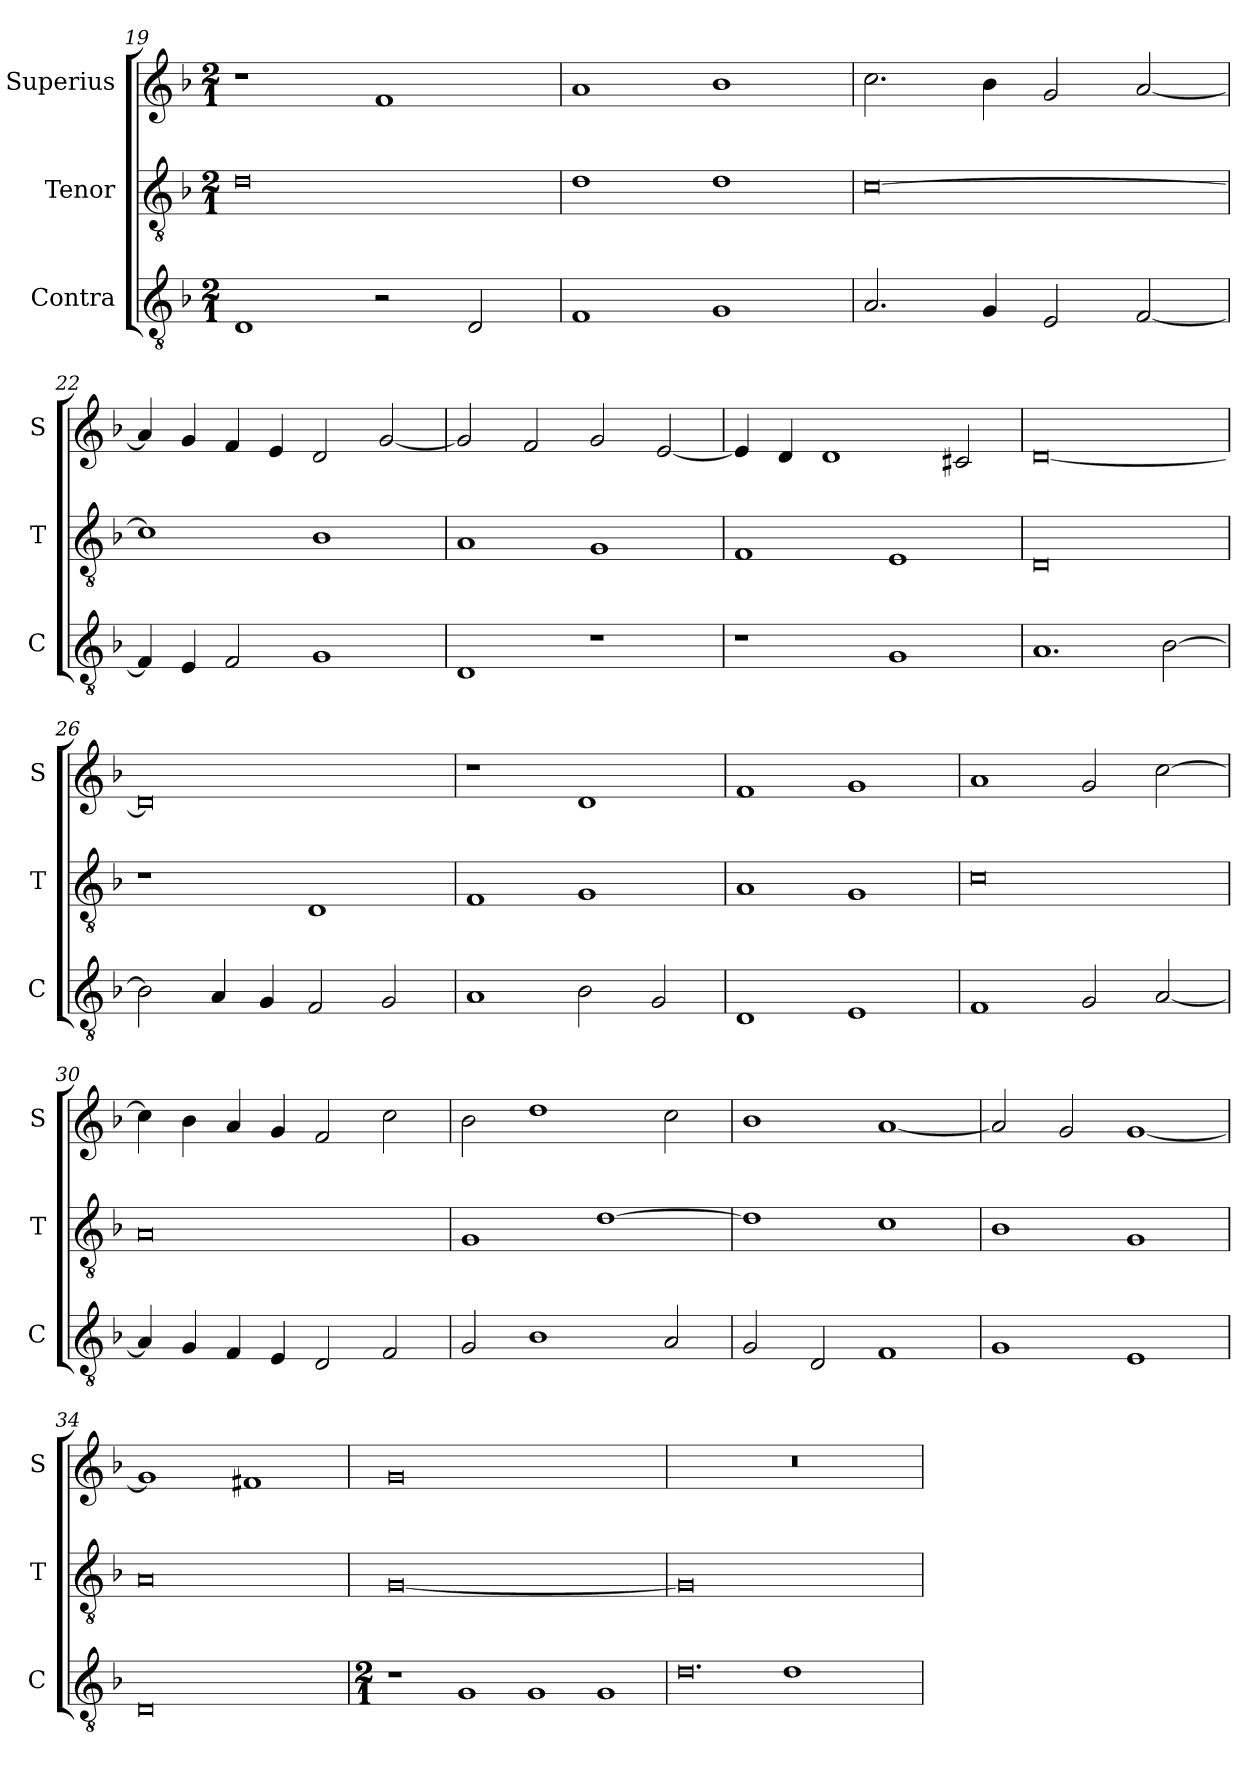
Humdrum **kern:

**kern	**kern	**kern
*part3	*part2	*part1
*staff3	*staff2	*staff1
*I"Contra	*I"Tenor	*I"Superius
*I'C	*I'T	*I'S
*clefGv2	*clefGv2	*clefG2
*k[b-]	*k[b-]	*k[b-]
*M2/1	*M2/1	*M2/1
=19	=19	=19
1D	0d	1r
2r	.	1f
2D/	.	.
=20	=20	=20
1F	1d	1a
1G	1d	1b-
=21	=21	=21
2.A/	[0c	2.cc\
4G/	.	4b-\
2E/	.	2g/
[2F/	.	[2a/
=22	=22	=22
4F/]	1c]	4a/]
4E/	.	4g/
2F/	.	4f/
.	.	4e/
1G	1B-	2d/
.	.	[2g/
=23	=23	=23
1D	1A	2g/]
.	.	2f/
1r	1G	2g/
.	.	[2e/
=24	=24	=24
1r	1F	4e/]
.	.	4d/
.	.	1d
1G	1E	.
.	.	2c#X/
=25	=25	=25
1.A	0D	[0d
[2B-\	.	.
=26	=26	=26
2B-\]	1r	0d]
4A/	.	.
4G/	.	.
2F/	1D	.
2G/	.	.
=27	=27	=27
1A	1F	1r
2B-\	1G	1d
2G/	.	.
=28	=28	=28
1D	1A	1f
1E	1G	1g
=29	=29	=29
1F	0c	1a
2G/	.	2g/
[2A/	.	[2cc\
=30	=30	=30
4A/]	0A	4cc\]
4G/	.	4b-\
4F/	.	4a/
4E/	.	4g/
2D/	.	2f/
2F/	.	2cc\
=31	=31	=31
2G/	1G	2b-\
1B-	.	1dd
.	[1d	.
2A/	.	2cc\
=32	=32	=32
2G/	1d]	1b-
2D/	.	.
1F	1c	[1a
=33	=33	=33
1G	1B-	2a/]
.	.	2g/
1E	1G	[1g
=34	=34	=34
0D	0A	1g]
.	.	1f#X
=35	=35	=35
*M2/1	*	*
!LO:N:vis=1	!	!
2r	[0G	0g
!LO:N:vis=1	!	!
2G/	.	.
!LO:N:vis=1	!	!
2G/	.	.
!LO:N:vis=1	!	!
2G/	.	.
=36	=36	=36
!LO:N:vis=0.	!	!
1d	0G]	0r
!LO:N:vis=1	!	!
2d\	.	.
2ryy	.	.
=	=	=
*-	*-	*-
